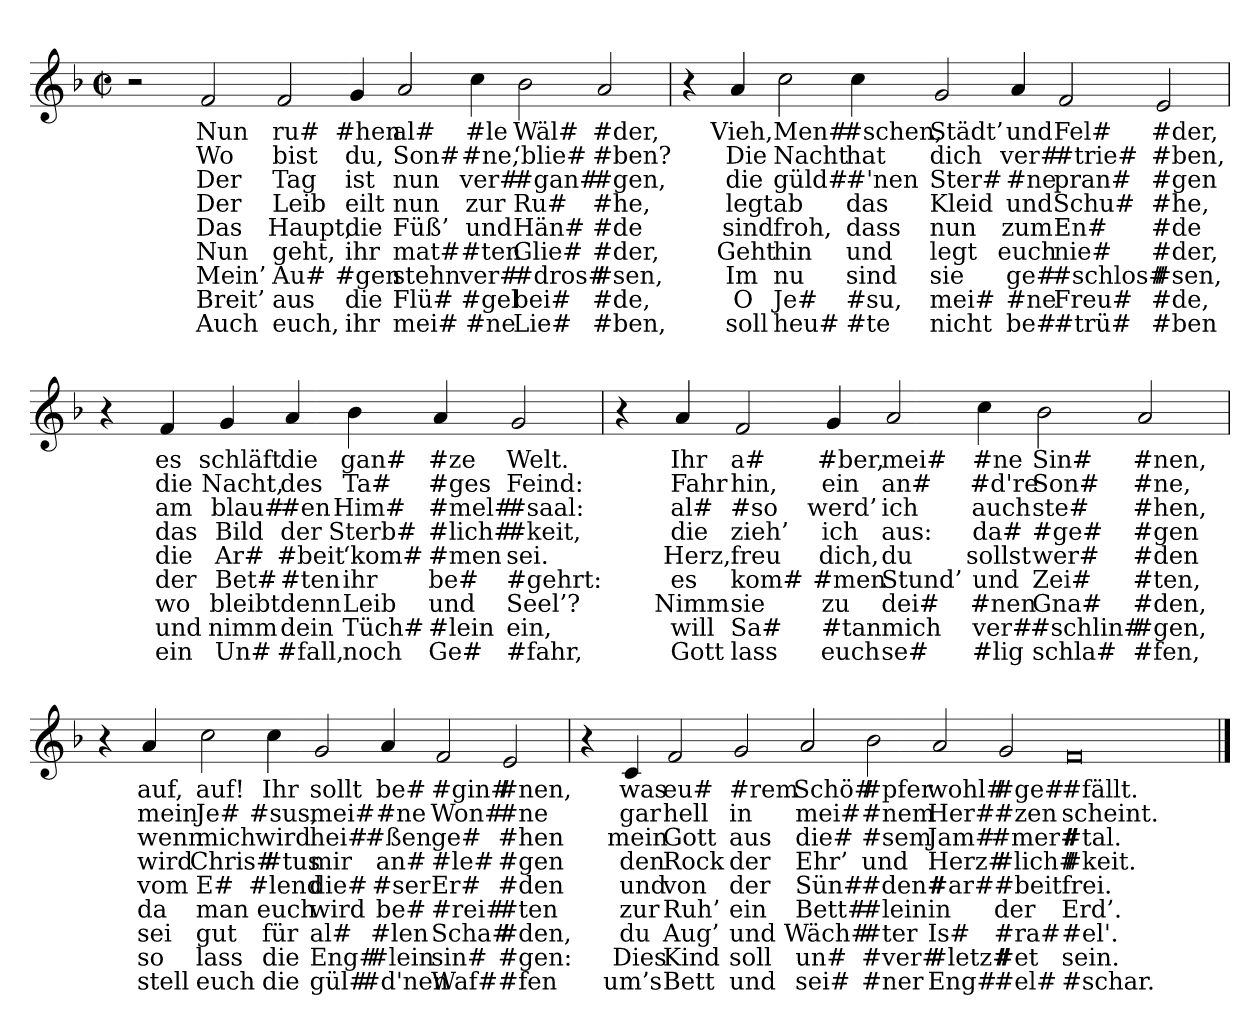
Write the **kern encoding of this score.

**kern	**text	**text	**text	**text	**text	**text	**text	**text	**text
*part1	*part1	*part1	*part1	*part1	*part1	*part1	*part1	*part1	*part1
*staff1	*staff1	*staff1	*staff1	*staff1	*staff1	*staff1	*staff1	*staff1	*staff1
*clefG2	*	*	*	*	*	*	*	*	*
*k[b-]	*	*	*	*	*	*	*	*	*
*M4/4	*	*	*	*	*	*	*	*	*
*met(c|)	*	*	*	*	*	*	*	*	*
=	=	=	=	=	=	=	=	=	=
2r	.	.	.	.	.	.	.	.	.
2f	Nun	Wo	Der	Der	Das	Nun	Mein’	Breit’	Auch
2f	ru#	bist	Tag	Leib	Haupt,	geht,	Au#	aus	euch,
4g	#hen	du,	ist	eilt	die	ihr	#gen	die	ihr
2a	al#	Son#	nun	nun	Füß’	mat#	stehn	Flü#	mei#
4cc	#le	#ne,	ver#	zur	und	#ten	ver#	#gel	#ne
2b-	Wäl#	‘blie#	#gan#	Ru#	Hän#	Glie#	#dros#	bei#	Lie#
2a	#der,	#ben?	#gen,	#he,	#de	#der,	#sen,	#de,	#ben,
=	=	=	=	=	=	=	=	=	=
4r	.	.	.	.	.	.	.	.	.
4a	Vieh,	Die	die	legt	sind	Geht	Im	O	soll
2cc	Men#	Nacht	güld#	ab	froh,	hin	nu	Je#	heu#
4cc	#schen,	hat	#'nen	das	dass	und	sind	#su,	#te
2g	Städt’	dich	Ster#	Kleid	nun	legt	sie	mei#	nicht
4a	und	ver#	#ne	und	zum	euch	ge#	#ne	be#
2f	Fel#	#trie#	pran#	Schu#	En#	nie#	#schlos#	Freu#	#trü#
2e	#der,	#ben,	#gen	#he,	#de	#der,	#sen,	#de,	#ben
=	=	=	=	=	=	=	=	=	=
4r	.	.	.	.	.	.	.	.	.
4f	es	die	am	das	die	der	wo	und	ein
4g	schläft	Nacht,	blau#	Bild	Ar#	Bet#	bleibt	nimm	Un#
4a	die	des	#en	der	#beit	#ten	denn	dein	#fall,
4b-	gan#	Ta#	Him#	Sterb#	‘kom#	ihr	Leib	Tüch#	noch
4a	#ze	#ges	#mel#	#lich#	#men	be#	und	#lein	Ge#
2g	Welt.	Feind:	#saal:	#keit,	sei.	#gehrt:	Seel’?	ein,	#fahr,
=	=	=	=	=	=	=	=	=	=
4r	.	.	.	.	.	.	.	.	.
4a	Ihr	Fahr	al#	die	Herz,	es	Nimm	will	Gott
2f	a#	hin,	#so	zieh’	freu	kom#	sie	Sa#	lass
4g	#ber,	ein	werd’	ich	dich,	#men	zu	#tan	euch
2a	mei#	an#	ich	aus:	du	Stund’	dei#	mich	se#
4cc	#ne	#d're	auch	da#	sollst	und	#nen	ver#	#lig
2b-	Sin#	Son#	ste#	#ge#	wer#	Zei#	Gna#	#schlin#	schla#
2a	#nen,	#ne,	#hen,	#gen	#den	#ten,	#den,	#gen,	#fen,
=	=	=	=	=	=	=	=	=	=
4r	.	.	.	.	.	.	.	.	.
4a	auf,	mein	wenn	wird	vom	da	sei	so	stell
2cc	auf!	Je#	mich	Chris#	E#	man	gut	lass	euch
4cc	Ihr	#sus,	wird	#tus	#lend	euch	für	die	die
2g	sollt	mei#	hei#	mir	die#	wird	al#	Eng#	gül#
4a	be#	#ne	#ßen	an#	#ser	be#	#len	#lein	#d'nen
2f	#gin#	Won#	ge#	#le#	Er#	#rei#	Scha#	sin#	Waf#
2e	#nen,	#ne	#hen	#gen	#den	#ten	#den,	#gen:	#fen
=	=	=	=	=	=	=	=	=	=
4r	.	.	.	.	.	.	.	.	.
4c	was	gar	mein	den	und	zur	du	Dies	um’s
2f	eu#	hell	Gott	Rock	von	Ruh’	Aug’	Kind	Bett
2g	#rem	in	aus	der	der	ein	und	soll	und
2a	Schö#	mei#	die#	Ehr’	Sün#	Bett#	Wäch#	un#	sei#
2b-	#pfer	#nem	#sem	und	#den#	#lein	#ter	#ver#	#ner
2a	wohl#	Her#	Jam#	Herz#	#ar#	in	Is#	#letz#	Eng#
2g	#ge#	#zen	#mer#	#lich#	#beit	der	#ra#	#et	#el#
0f	#fällt.	scheint.	#tal.	#keit.	frei.	Erd’.	#el'.	sein.	#schar.
==	==	==	==	==	==	==	==	==	==
*-	*-	*-	*-	*-	*-	*-	*-	*-	*-
